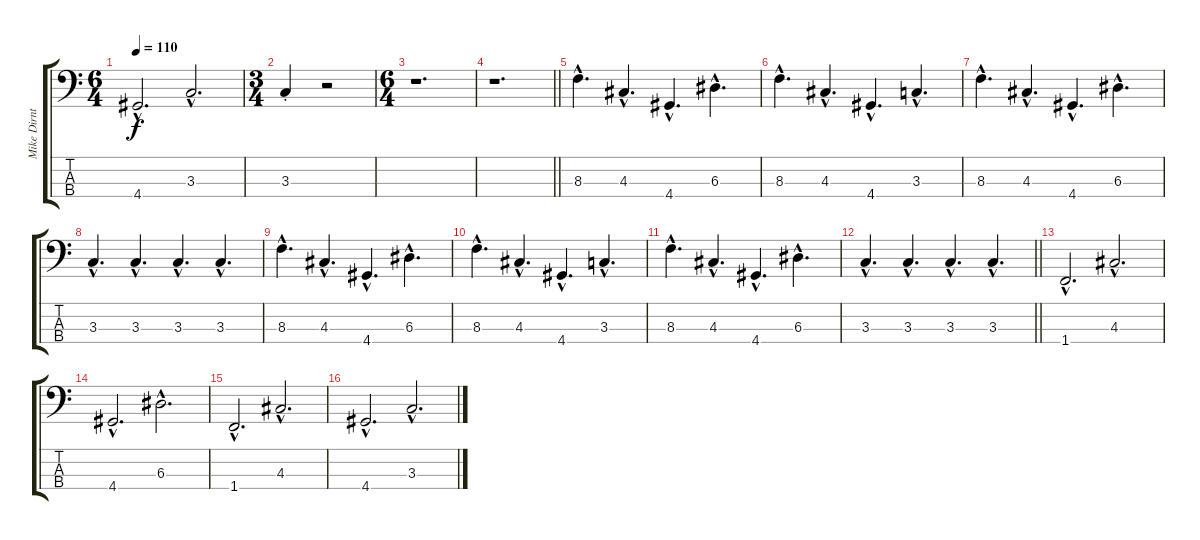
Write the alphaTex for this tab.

\track ("Mike Dirnt" "Mike Dirnt") {instrument electricbassfinger}
\staff {score tabs}
\tuning (G2 D2 A1 E1) {hide}
\ts (6 4)
\tempo 110
\clef f4
\ks c
4.4{hac}.2{d dy f} 3.3{hac}.2{d} |
\ts (3 4)
3.3{st}.4 r.2 |
\ts (6 4)
r.1{d} |
\barLineRight lightlight
r.1{d} |
8.3{hac}.4{d} 4.3{hac}.4{d} 4.4{hac}.4{d} 6.3{hac}.4{d} |
8.3{hac}.4{d} 4.3{hac}.4{d} 4.4{hac}.4{d} 3.3{hac}.4{d} |
8.3{hac}.4{d} 4.3{hac}.4{d} 4.4{hac}.4{d} 6.3{hac}.4{d} |
3.3{hac}.4{d} 3.3{hac}.4{d} 3.3{hac}.4{d} 3.3{hac}.4{d} |
8.3{hac}.4{d} 4.3{hac}.4{d} 4.4{hac}.4{d} 6.3{hac}.4{d} |
8.3{hac}.4{d} 4.3{hac}.4{d} 4.4{hac}.4{d} 3.3{hac}.4{d} |
8.3{hac}.4{d} 4.3{hac}.4{d} 4.4{hac}.4{d} 6.3{hac}.4{d} |
\barLineRight lightlight
3.3{hac}.4{d} 3.3{hac}.4{d} 3.3{hac}.4{d} 3.3{hac}.4{d} |
1.4{hac}.2{d} 4.3{hac}.2{d} |
4.4{hac}.2{d} 6.3{hac}.2{d} |
1.4{hac}.2{d} 4.3{hac}.2{d} |
4.4{hac}.2{d} 3.3{hac}.2{d}
